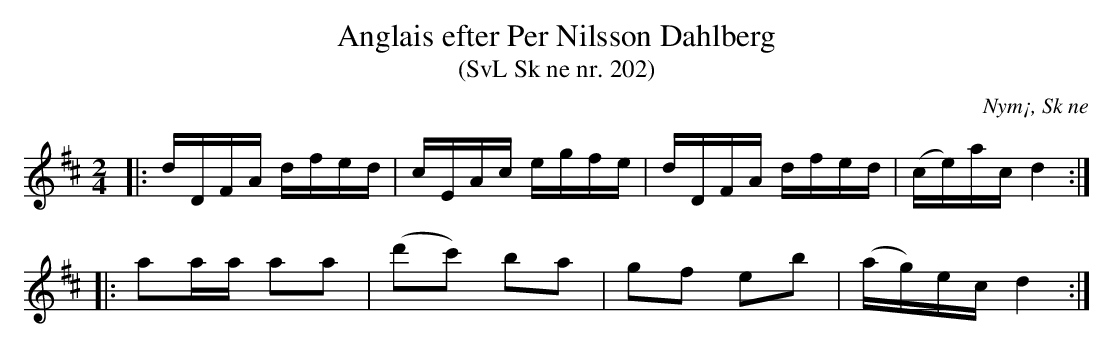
X:1
T:Anglais efter Per Nilsson Dahlberg
T:(SvL Sk ne nr. 202)
O:Nym¡, Sk ne
M:2/4
L:1/16
K:D
|: dDFA dfed | cEAc egfe | dDFA dfed | (ce)ac d4 :|
|: a2aa a2a2 | (d'2c'2) b2a2 | g2f2 e2b2 | (ag)ec d4 :|
